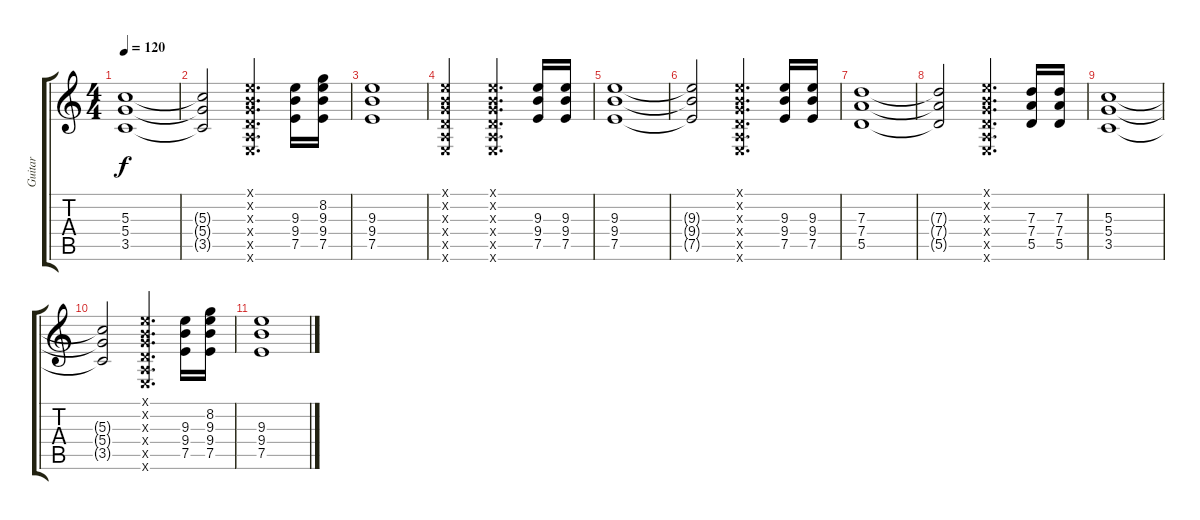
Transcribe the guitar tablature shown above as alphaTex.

\track ("Guitar" "Guitar") {instrument distortionguitar}
\staff {score tabs}
\tuning (E4 B3 G3 D3 A2 E2) {hide}
\ts (4 4)
\tempo 120
\clef g2
\ks c
(5.3 5.4 3.5).1{dy f} |
(5.3{t} 5.4{t} 3.5{t}).2 (0.1{x} 0.2{x} 0.3{x} 0.4{x} 0.5{x} 0.6{x}).4{d} (9.3 9.4 7.5).16 (8.2 9.3 9.4 7.5).16 |
(9.3 9.4 7.5).1 |
(0.1{x} 0.2{x} 0.3{x} 0.4{x} 0.5{x} 0.6{x}).2 (0.1{x} 0.2{x} 0.3{x} 0.4{x} 0.5{x} 0.6{x}).4{d} (9.3 9.4 7.5).16 (9.3 9.4 7.5).16 |
(9.3 9.4 7.5).1 |
(9.3{t} 9.4{t} 7.5{t}).2 (0.1{x} 0.2{x} 0.3{x} 0.4{x} 0.5{x} 0.6{x}).4{d} (9.3 9.4 7.5).16 (9.3 9.4 7.5).16 |
(7.3 7.4 5.5).1 |
(7.3{t} 7.4{t} 5.5{t}).2 (0.1{x} 0.2{x} 0.3{x} 0.4{x} 0.5{x} 0.6{x}).4{d} (7.3 7.4 5.5).16 (7.3 7.4 5.5).16 |
(5.3 5.4 3.5).1 |
(5.3{t} 5.4{t} 3.5{t}).2 (0.1{x} 0.2{x} 0.3{x} 0.4{x} 0.5{x} 0.6{x}).4{d} (9.3 9.4 7.5).16 (8.2 9.3 9.4 7.5).16 |
(9.3 9.4 7.5).1
